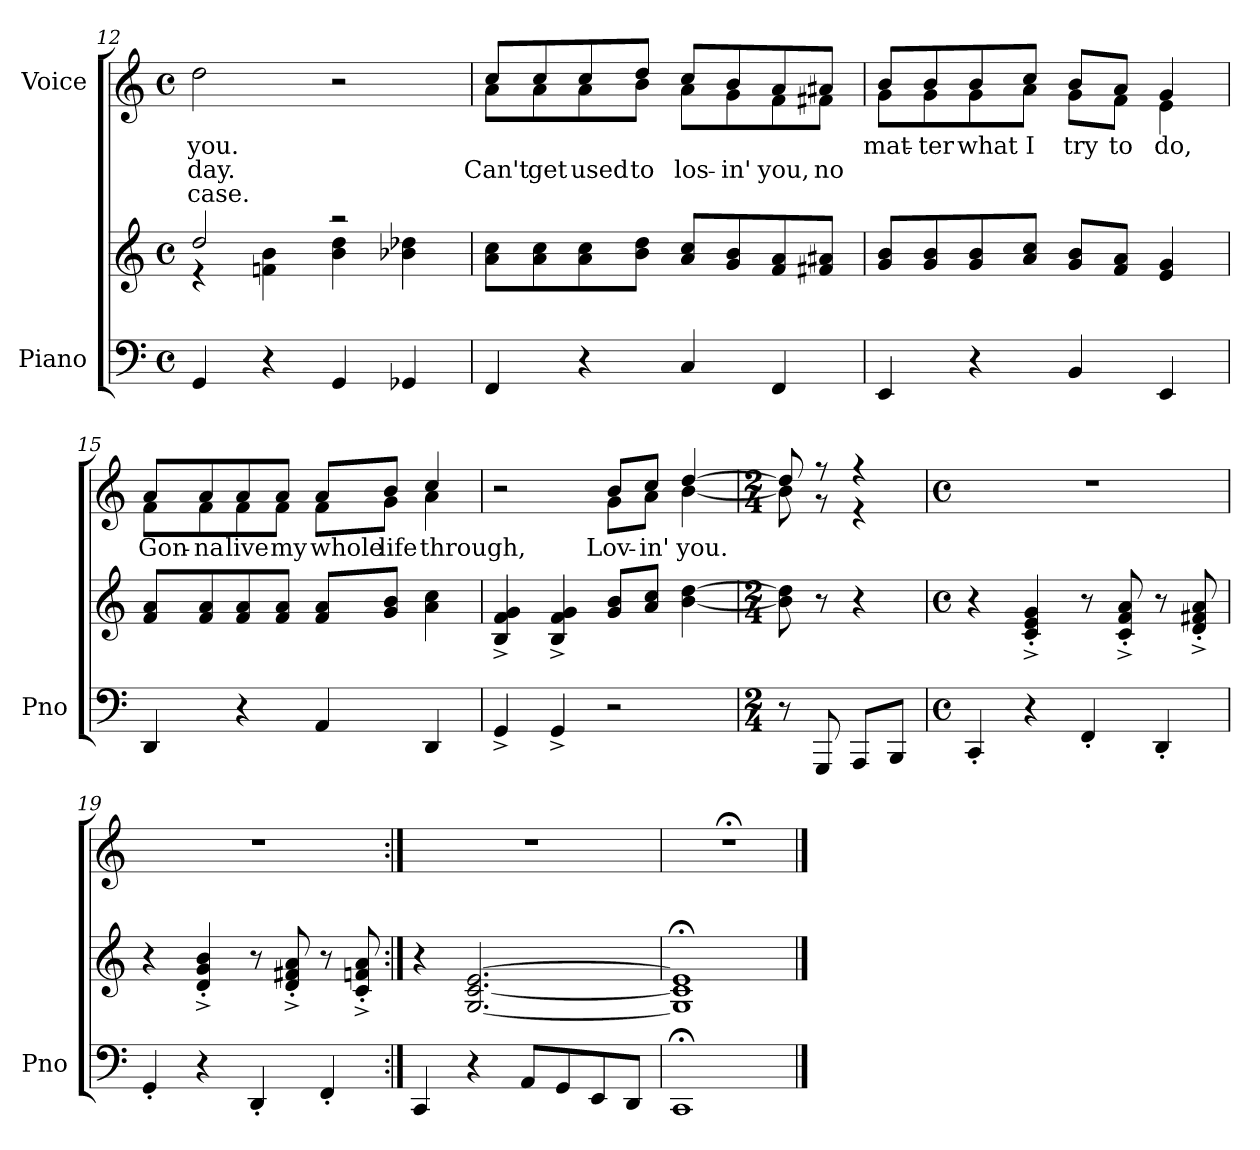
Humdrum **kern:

**kern	**kern	**kern	**text	**text	**text
*part2	*part2	*part1	*part1	*part1	*part1
*staff3	*staff2	*staff1	*staff1	*staff1	*staff1
*I"Piano	*	*I"Voice	*	*	*
*I'Pno	*	*	*	*	*
*clefF4	*clefG2	*clefG2	*	*	*
*k[]	*k[]	*k[]	*	*	*
*M4/4	*M4/4	*M4/4	*	*	*
*met(c)	*met(c)	*met(c)	*	*	*
=12	=12	=12	=12	=12	=12
*	*^	*	*	*	*
!	!	!	!	!LO:LY:b	!LO:LY:b	!LO:LY:b
4GG/	2dd/	4r	2dd\	you.	day.	case.
4r	.	4fni\ 4b\	.	.	.	.
4GG/	2r	4b\ 4dd\	2r	.	.	.
4GG-X/	.	4b-X\ 4dd-X\	.	.	.	.
=13	=13	=13	=13	=13	=13	=13
!	!	!	!	!	!LO:LY:b	!
*	*v	*v	*^	*	*	*
4FF/	8a\ 8cc\L	8cc/L	8a\L	.	Can't	.
!	!	!	!	!	!LO:LY:b	!
.	8a\ 8cc\	8cc/	8a\	.	get	.
!	!	!	!	!	!LO:LY:b	!
4r	8a\ 8cc\	8cc/	8a\	.	used	.
!	!	!	!	!	!LO:LY:b	!
.	8b\ 8dd\J	8dd/J	8b\J	.	to	.
!	!	!	!	!	!LO:LY:b	!
4C/	8a/ 8cc/L	8cc/L	8a\L	.	los-	.
!	!	!	!	!	!LO:LY:b	!
.	8g/ 8b/	8b/	8g\	.	-in'	.
!	!	!	!	!	!LO:LY:b	!
4FF/	8f/ 8a/	8a/	8f\	.	you,	.
!	!	!	!	!	!LO:LY:b	!
.	8f#X/ 8a#X/J	8a#X/J	8f#X\J	.	no	.
!!LO:LB:g=z	!!
=14	=14	=14	=14	=14	=14	=14
!	!	!	!	!LO:LY:b	!	!
4EE/	8g/ 8b/L	8b/L	8g\L	mat-	.	.
!	!	!	!	!LO:LY:b	!	!
.	8g/ 8b/	8b/	8g\	-ter	.	.
!	!	!	!	!LO:LY:b	!	!
4r	8g/ 8b/	8b/	8g\	what	.	.
!	!	!	!	!LO:LY:b	!	!
.	8a/ 8cc/J	8cc/J	8a\J	I	.	.
!	!	!	!	!LO:LY:b	!	!
4BB/	8g/ 8b/L	8b/L	8g\L	try	.	.
!	!	!	!	!LO:LY:b	!	!
.	8f/ 8a/J	8a/J	8f\J	to	.	.
!	!	!	!	!LO:LY:b	!	!
4EE/	4e/ 4g/	4g/	4e\	do,	.	.
=15	=15	=15	=15	=15	=15	=15
!	!	!	!	!LO:LY:b	!	!
4DD/	8f/ 8a/L	8a/L	8f\L	Gon-	.	.
!	!	!	!	!LO:LY:b	!	!
.	8f/ 8a/	8a/	8f\	-na	.	.
!	!	!	!	!LO:LY:b	!	!
4r	8f/ 8a/	8a/	8f\	live	.	.
!	!	!	!	!LO:LY:b	!	!
.	8f/ 8a/J	8a/J	8f\J	my	.	.
!	!	!	!	!LO:LY:b	!	!
4AA/	8f/ 8a/L	8a/L	8f\L	whole	.	.
!	!	!	!	!LO:LY:b	!	!
.	8g/ 8b/J	8b/J	8g\J	life	.	.
!	!	!	!	!LO:LY:b	!	!
4DD/	4a\ 4cc\	4cc/	4a\	through,	.	.
=16	=16	=16	=16	=16	=16	=16
4GG^/	4B/^ 4f/^ 4g/^	2r	2ryy	.	.	.
4GG^/	4B/^ 4f/^ 4g/^	.	.	.	.	.
!	!	!	!	!LO:LY:b	!	!
2r	8g/ 8b/L	8b/L	8g\L	Lov-	.	.
!	!	!	!	!LO:LY:b	!	!
.	8a/ 8cc/J	8cc/J	8a\J	-in'	.	.
!	!	!	!	!LO:LY:b	!	!
.	[4b\ [4dd\	[4dd/	[4b\	you.	.	.
=17	=17	=17	=17	=17	=17	=17
*M2/4	*M2/4	*M2/4	*	*	*	*
8r	8b\] 8dd\]	8dd/]	8b\]	.	.	.
8GGG/	8r	8r	8r	.	.	.
8AAA/L	4r	4r	4r	.	.	.
8BBB/J	.	.	.	.	.	.
*	*	*v	*v	*	*	*
!!LO:LB:g=z
=18	=18	=18	=18	=18	=18
*M4/4	*M4/4	*M4/4	*	*	*
*met(c)	*met(c)	*met(c)	*	*	*
4CC'/	4r	1r	.	.	.
4r	4c/'^ 4e/'^ 4g/'^	.	.	.	.
4FF'/	8r	.	.	.	.
.	8c/'^ 8f/'^ 8a/'^	.	.	.	.
4DD'/	8r	.	.	.	.
.	8d/'^ 8f#X/'^ 8a/'^	.	.	.	.
=19	=19	=19	=19	=19	=19
4GG'/	4r	1r	.	.	.
4r	4d/'^ 4g/'^ 4b/'^	.	.	.	.
4DD'/	8r	.	.	.	.
.	8d/'^ 8f#X/'^ 8a/'^	.	.	.	.
4FF'/	8r	.	.	.	.
.	8c/'^ 8fn/'^ 8a/'^	.	.	.	.
=20:|!	=20:|!	=20:|!	=20:|!	=20:|!	=20:|!
4CC/	4r	1r	.	.	.
4r	[2.G/ [2.c/ [2.e/	.	.	.	.
8AA/L	.	.	.	.	.
8GG/	.	.	.	.	.
8EE/	.	.	.	.	.
8DD/J	.	.	.	.	.
=21	=21	=21	=21	=21	=21
1CC;<	1G];< 1c];< 1e];<	1r;<	.	.	.
==	==	==	==	==	==
*-	*-	*-	*-	*-	*-
